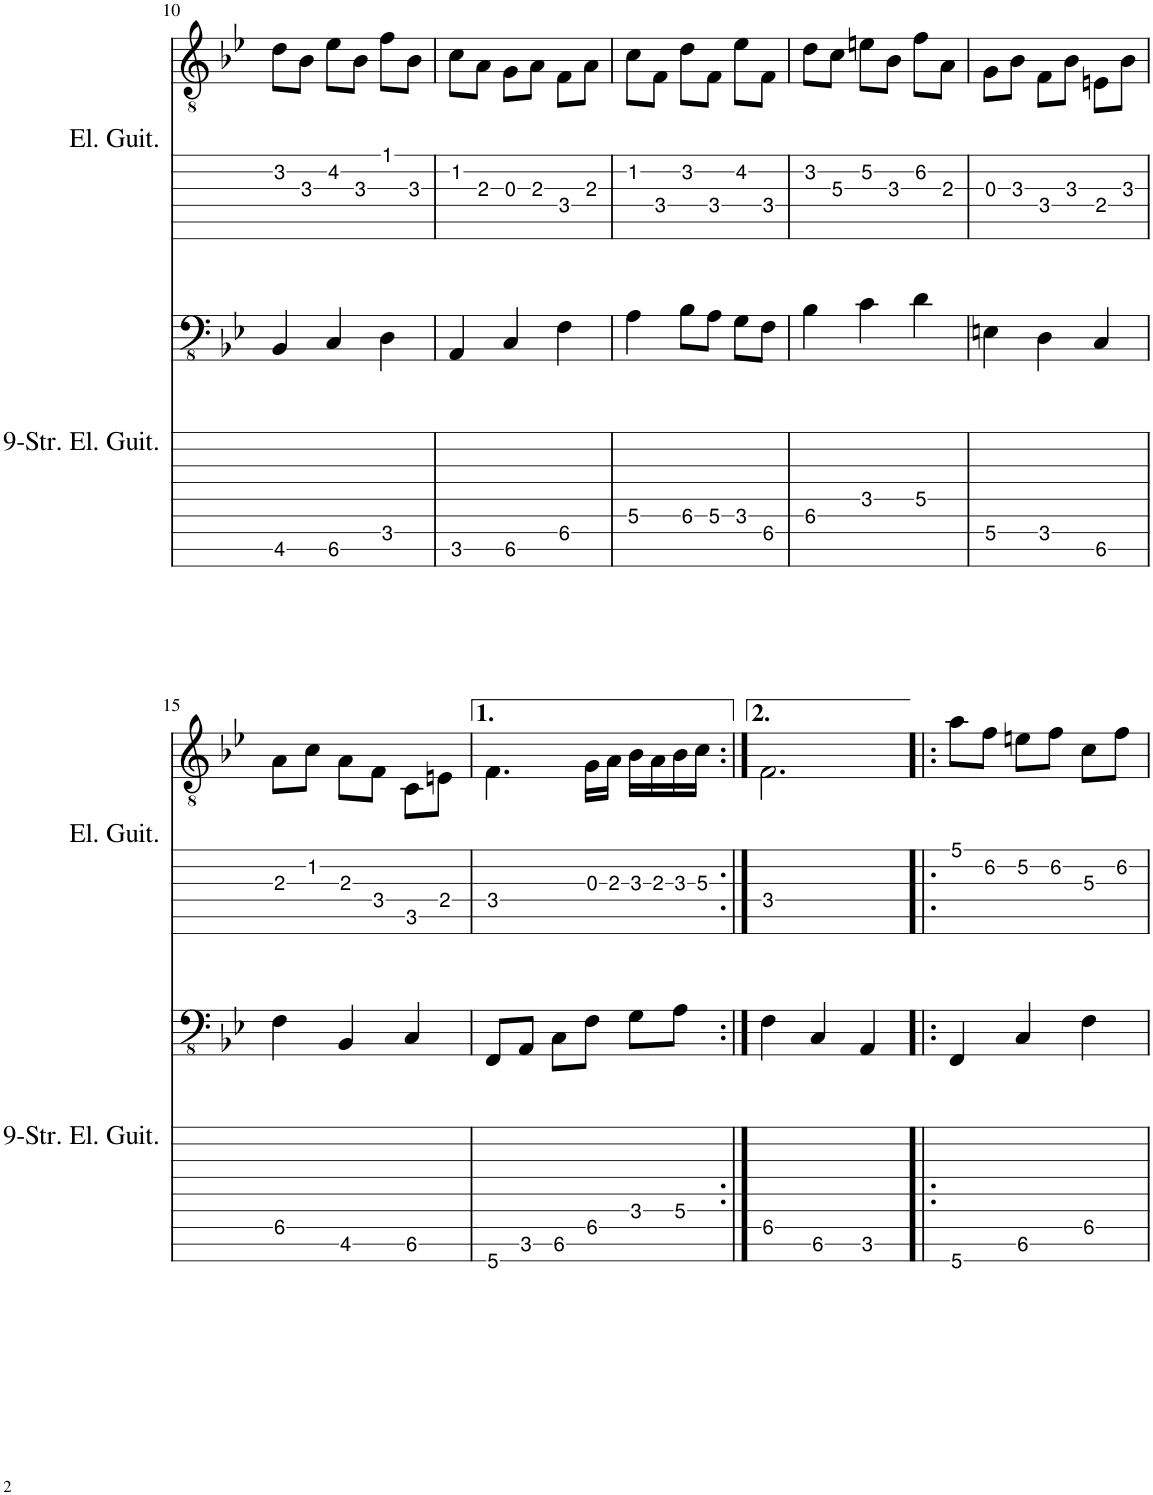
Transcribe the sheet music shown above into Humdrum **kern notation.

**kern	**kern	**kern	**kern
*part2	*part2	*part1	*part1
*staff4	*staff3	*staff2	*staff1
*I"9-String Electric Guitar	*	*I"Electric Guitar	*
*I'9-Str. El. Guit.	*	*I'El. Guit.	*
!!LO:PB:g=z
*clefFv4	*clefFv4	*	*clefGv2
*k[b-e-]	*k[b-e-]	*k[b-e-]	*k[b-e-]
*B-:	*B-:	*B-:	*B-:
*M3/4	*M3/4	*M3/4	*M3/4
=10	=10	=10	=10
4BBB-	4BBB-/	8dL	8d\L
.	.	8B-J	8B-\J
4CC	4CC/	8e-L	8e-\L
.	.	8B-J	8B-\J
4DD	4DD\	8fL	8f\L
.	.	8B-J	8B-\J
=11	=11	=11	=11
4AAA	4AAA/	8cL	8c\L
.	.	8AJ	8A\J
4CC	4CC/	8GL	8G\L
.	.	8AJ	8A\J
4FF	4FF\	8FL	8F\L
.	.	8AJ	8A\J
=12	=12	=12	=12
4AA	4AA\	8cL	8c\L
.	.	8FJ	8F\J
8BB-L	8BB-\L	8dL	8d\L
8AAJ	8AA\J	8FJ	8F\J
8GGL	8GG\L	8e-L	8e-\L
8FFJ	8FF\J	8FJ	8F\J
=13	=13	=13	=13
4BB-	4BB-\	8dL	8d\L
.	.	8cJ	8c\J
4C	4C\	8eL	8en\L
.	.	8B-J	8B-\J
4D	4D\	8fL	8f\L
.	.	8AJ	8A\J
=14	=14	=14	=14
4EE	4EEn\	8GL	8G\L
.	.	8B-J	8B-\J
4DD	4DD\	8FL	8F\L
.	.	8B-J	8B-\J
4CC	4CC/	8EL	8En\L
.	.	8B-J	8B-\J
!!LO:LB:g=z
=15	=15	=15	=15
4FF	4FF\	8AL	8A\L
.	.	8cJ	8c\J
4BBB-	4BBB-/	8AL	8A\L
.	.	8FJ	8F\J
4CC	4CC/	8CL	8C\L
.	.	8EJ	8En\J
=16	=16	=16	=16
8FFFL	8FFF/L	4.F	4.F\
8AAAJ	8AAA/J	.	.
8CCL	8CC\L	.	.
8FFJ	8FF\J	16GLL	16G\LL
.	.	16AJJ	16A\JJ
8GGL	8GG\L	16B-LL	16B-\LL
.	.	16AJ	16A\
8AAJ	8AA\J	16B-L	16B-\
.	.	16cJJ	16c\JJ
=17:|!	=17:|!	=17:|!	=17:|!
4FF	4FF\	2.F	2.F\
4CC	4CC/	.	.
4AAA	4AAA/	.	.
=18!|:	=18!|:	=18!|:	=18!|:
4FFF	4FFF/	8aL	8a\L
.	.	8fJ	8f\J
4CC	4CC/	8eL	8en\L
.	.	8fJ	8f\J
4FF	4FF\	8cL	8c\L
.	.	8fJ	8f\J
=	=	=	=
*-	*-	*-	*-
